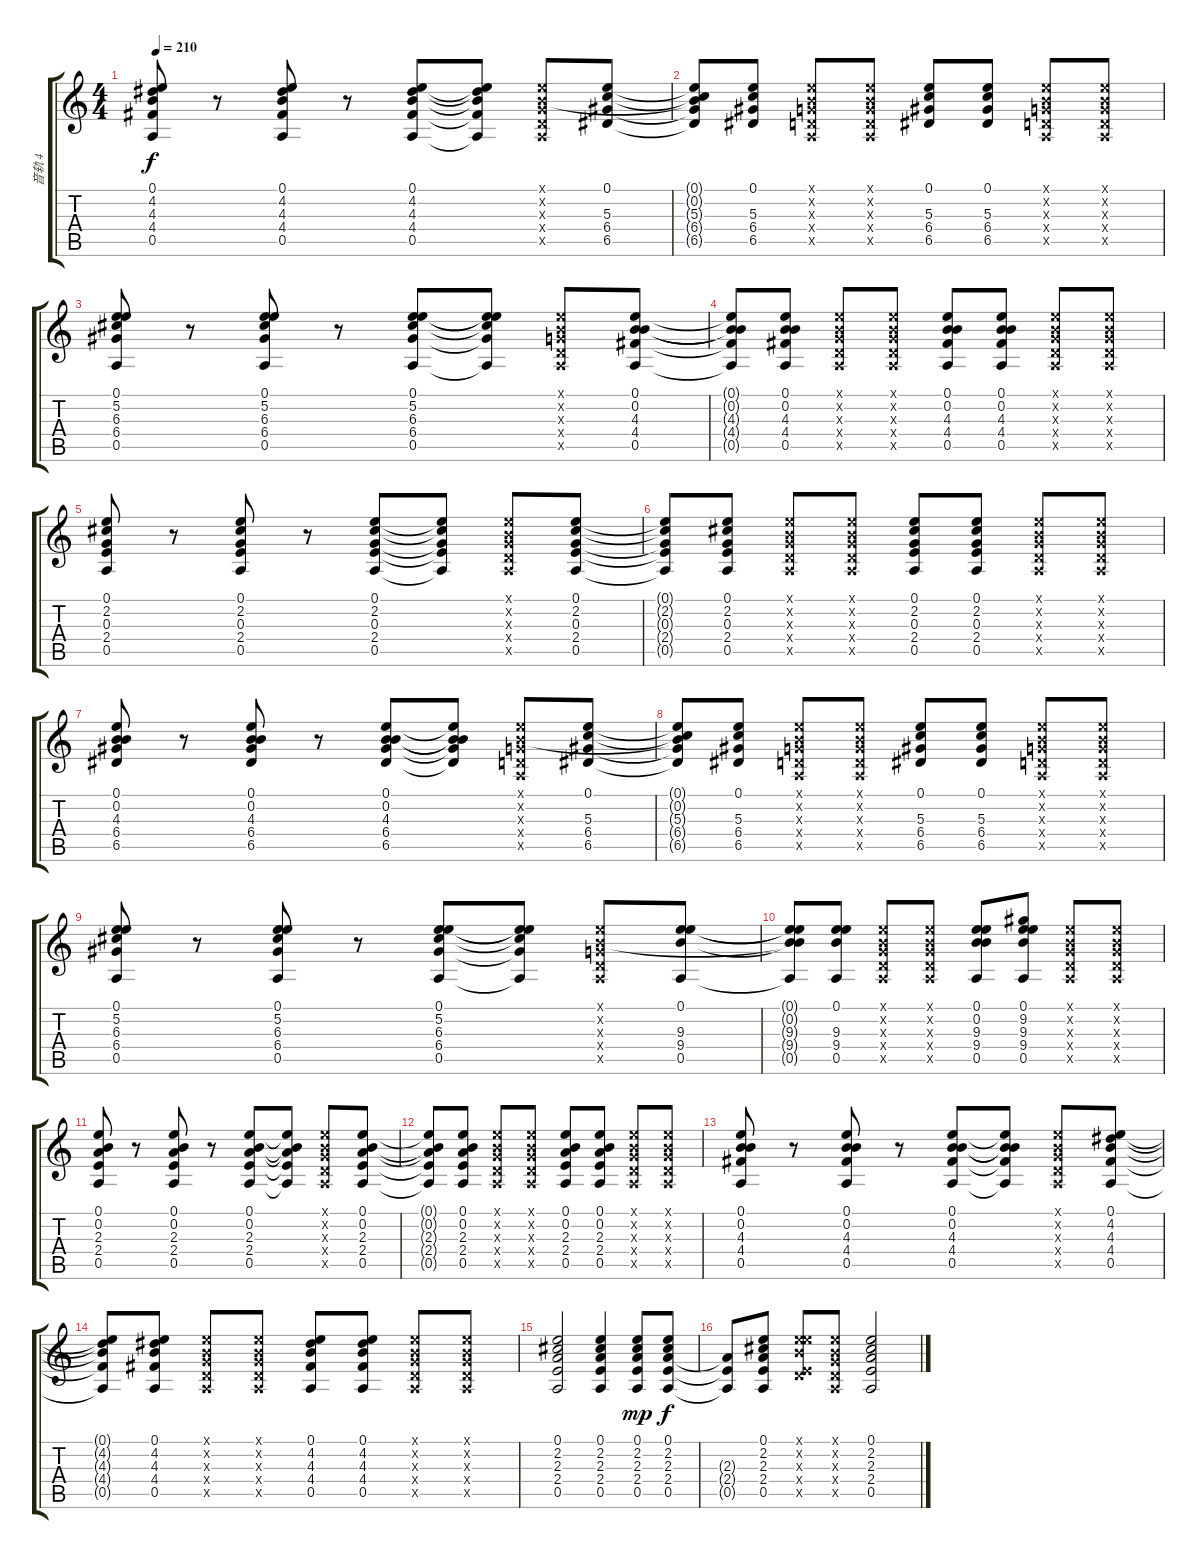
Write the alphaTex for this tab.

\track ("音轨 4" "音轨 4") {instrument overdrivenguitar}
\staff {score tabs}
\tuning (E4 B3 G3 D3 A2 E2) {hide}
\ts (4 4)
\tempo 210
\clef g2
\ks c
(0.1 4.2 4.3 4.4 0.5).8{dy f} r.8 (0.1 4.2 4.3 4.4 0.5).8 r.8 (0.1 4.2 4.3 4.4 0.5).8 (0.1{t} 4.2{t} 4.3{t} 4.4{t} 0.5{t}).8 (0.1{x} 0.2{x} 0.3{x} 0.4{x} 0.5{x}).8 (0.1 5.3 6.4 6.5).8 |
(0.1{t} 0.2{t} 5.3{t} 6.4{t} 6.5{t}).8 (0.1 5.3 6.4 6.5).8 (0.1{x} 0.2{x} 0.3{x} 0.4{x} 0.5{x}).8 (0.1{x} 0.2{x} 0.3{x} 0.4{x} 0.5{x}).8 (0.1 5.3 6.4 6.5).8 (0.1 5.3 6.4 6.5).8 (0.1{x} 0.2{x} 0.3{x} 0.4{x} 0.5{x}).8 (0.1{x} 0.2{x} 0.3{x} 0.4{x} 0.5{x}).8 |
(0.1 5.2 6.3 6.4 0.5).8 r.8 (0.1 5.2 6.3 6.4 0.5).8 r.8 (0.1 5.2 6.3 6.4 0.5).8 (0.1{t} 5.2{t} 6.3{t} 6.4{t} 0.5{t}).8 (0.1{x} 0.2{x} 0.3{x} 0.4{x} 0.5{x}).8 (0.1 0.2 4.3 4.4 0.5).8 |
(0.1{t} 0.2{t} 4.3{t} 4.4{t} 0.5{t}).8 (0.1 0.2 4.3 4.4 0.5).8 (0.1{x} 0.2{x} 0.3{x} 0.4{x} 0.5{x}).8 (0.1{x} 0.2{x} 0.3{x} 0.4{x} 0.5{x}).8 (0.1 0.2 4.3 4.4 0.5).8 (0.1 0.2 4.3 4.4 0.5).8 (0.1{x} 0.2{x} 0.3{x} 0.4{x} 0.5{x}).8 (0.1{x} 0.2{x} 0.3{x} 0.4{x} 0.5{x}).8 |
(0.1 2.2 0.3 2.4 0.5).8 r.8 (0.1 2.2 0.3 2.4 0.5).8 r.8 (0.1 2.2 0.3 2.4 0.5).8 (0.1{t} 2.2{t} 0.3{t} 2.4{t} 0.5{t}).8 (0.1{x} 0.2{x} 0.3{x} 0.4{x} 0.5{x}).8 (0.1 2.2 0.3 2.4 0.5).8 |
(0.1{t} 2.2{t} 0.3{t} 2.4{t} 0.5{t}).8 (0.1 2.2 0.3 2.4 0.5).8 (0.1{x} 0.2{x} 0.3{x} 0.4{x} 0.5{x}).8 (0.1{x} 0.2{x} 0.3{x} 0.4{x} 0.5{x}).8 (0.1 2.2 0.3 2.4 0.5).8 (0.1 2.2 0.3 2.4 0.5).8 (0.1{x} 0.2{x} 0.3{x} 0.4{x} 0.5{x}).8 (0.1{x} 0.2{x} 0.3{x} 0.4{x} 0.5{x}).8 |
(0.1 0.2 4.3 6.4 6.5).8 r.8 (0.1 0.2 4.3 6.4 6.5).8 r.8 (0.1 0.2 4.3 6.4 6.5).8 (0.1{t} 0.2{t} 4.3{t} 6.4{t} 6.5{t}).8 (0.1{x} 0.2{x} 0.3{x} 0.4{x} 0.5{x}).8 (0.1 5.3 6.4 6.5).8 |
(0.1{t} 0.2{t} 5.3{t} 6.4{t} 6.5{t}).8 (0.1 5.3 6.4 6.5).8 (0.1{x} 0.2{x} 0.3{x} 0.4{x} 0.5{x}).8 (0.1{x} 0.2{x} 0.3{x} 0.4{x} 0.5{x}).8 (0.1 5.3 6.4 6.5).8 (0.1 5.3 6.4 6.5).8 (0.1{x} 0.2{x} 0.3{x} 0.4{x} 0.5{x}).8 (0.1{x} 0.2{x} 0.3{x} 0.4{x} 0.5{x}).8 |
(0.1 5.2 6.3 6.4 0.5).8 r.8 (0.1 5.2 6.3 6.4 0.5).8 r.8 (0.1 5.2 6.3 6.4 0.5).8 (0.1{t} 5.2{t} 6.3{t} 6.4{t} 0.5{t}).8 (0.1{x} 0.2{x} 0.3{x} 0.4{x} 0.5{x}).8 (0.1 9.3 9.4 0.5).8 |
(0.1{t} 0.2{t} 9.3{t} 9.4{t} 0.5{t}).8 (0.1 9.3 9.4 0.5).8 (0.1{x} 0.2{x} 0.3{x} 0.4{x} 0.5{x}).8 (0.1{x} 0.2{x} 0.3{x} 0.4{x} 0.5{x}).8 (0.1 0.2 9.3 9.4 0.5).8 (0.1 9.2 9.3 9.4 0.5).8 (0.1{x} 0.2{x} 0.3{x} 0.4{x} 0.5{x}).8 (0.1{x} 0.2{x} 0.3{x} 0.4{x} 0.5{x}).8 |
(0.1 0.2 2.3 2.4 0.5).8 r.8 (0.1 0.2 2.3 2.4 0.5).8 r.8 (0.1 0.2 2.3 2.4 0.5).8 (0.1{t} 0.2{t} 2.3{t} 2.4{t} 0.5{t}).8 (0.1{x} 0.2{x} 0.3{x} 0.4{x} 0.5{x}).8 (0.1 0.2 2.3 2.4 0.5).8 |
(0.1{t} 0.2{t} 2.3{t} 2.4{t} 0.5{t}).8 (0.1 0.2 2.3 2.4 0.5).8 (0.1{x} 0.2{x} 0.3{x} 0.4{x} 0.5{x}).8 (0.1{x} 0.2{x} 0.3{x} 0.4{x} 0.5{x}).8 (0.1 0.2 2.3 2.4 0.5).8 (0.1 0.2 2.3 2.4 0.5).8 (0.1{x} 0.2{x} 0.3{x} 0.4{x} 0.5{x}).8 (0.1{x} 0.2{x} 0.3{x} 0.4{x} 0.5{x}).8 |
(0.1 0.2 4.3 4.4 0.5).8 r.8 (0.1 0.2 4.3 4.4 0.5).8 r.8 (0.1 0.2 4.3 4.4 0.5).8 (0.1{t} 0.2{t} 4.3{t} 4.4{t} 0.5{t}).8 (0.1{x} 0.2{x} 0.3{x} 0.4{x} 0.5{x}).8 (0.1 4.2 4.3 4.4 0.5).8 |
(0.1{t} 4.2{t} 4.3{t} 4.4{t} 0.5{t}).8 (0.1 4.2 4.3 4.4 0.5).8 (0.1{x} 0.2{x} 0.3{x} 0.4{x} 0.5{x}).8 (0.1{x} 0.2{x} 0.3{x} 0.4{x} 0.5{x}).8 (0.1 4.2 4.3 4.4 0.5).8 (0.1 4.2 4.3 4.4 0.5).8 (0.1{x} 0.2{x} 0.3{x} 0.4{x} 0.5{x}).8 (0.1{x} 0.2{x} 0.3{x} 0.4{x} 0.5{x}).8 |
(0.1 2.2 2.3 2.4 0.5).2 (0.1 2.2 2.3 2.4 0.5).4 (0.1 2.2 2.3 2.4 0.5).8{dy mp} (0.1 2.2 2.3 2.4 0.5).8{dy f} |
(2.3{t} 2.4{t} 0.5{t}).8 (0.1 2.2 2.3 2.4 0.5).8 (0.1{x} 0.2{x} 9.3{x} 0.4{x} 7.5{x}).8 (0.1{x} 0.2{x} 0.3{x} 0.4{x} 0.5{x}).8 (0.1 2.2 2.3 2.4 0.5).2
